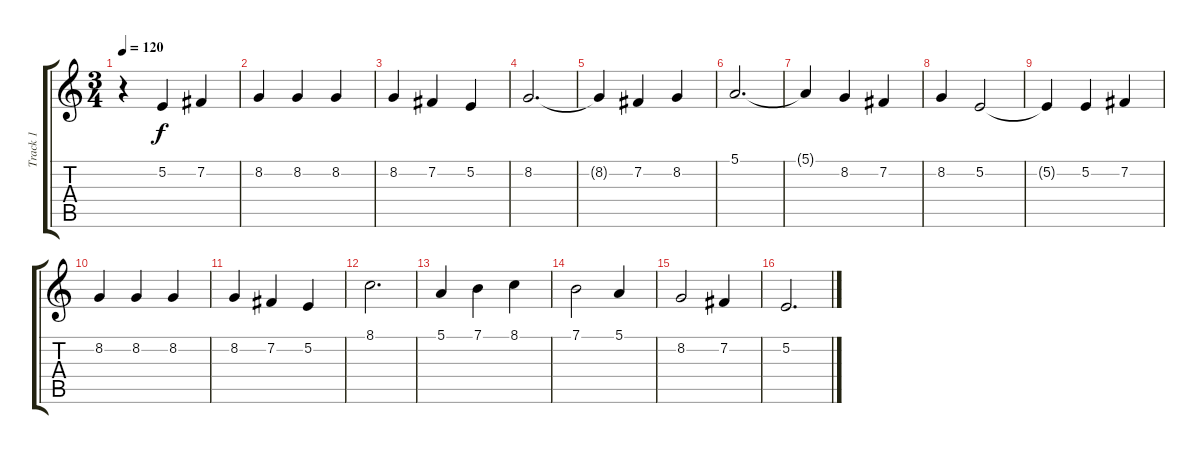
\track ("Track 1" "Track 1") {instrument acousticgrandpiano}
\staff {score tabs}
\tuning (E4 B3 G3 D3 A2 E2) {hide}
\ts (3 4)
\tempo 120
\clef g2
\ks c
r.4{dy f instrument acousticgrandpiano} 5.2.4 7.2.4 |
8.2.4 8.2.4 8.2.4 |
8.2.4 7.2.4 5.2.4 |
8.2.2{d} |
8.2{t}.4 7.2.4 8.2.4 |
5.1.2{d} |
5.1{t}.4 8.2.4 7.2.4 |
8.2.4 5.2.2 |
5.2{t}.4 5.2.4 7.2.4 |
8.2.4 8.2.4 8.2.4 |
8.2.4 7.2.4 5.2.4 |
8.1.2{d} |
5.1.4 7.1.4 8.1.4 |
7.1.2 5.1.4 |
8.2.2 7.2.4 |
5.2.2{d}
